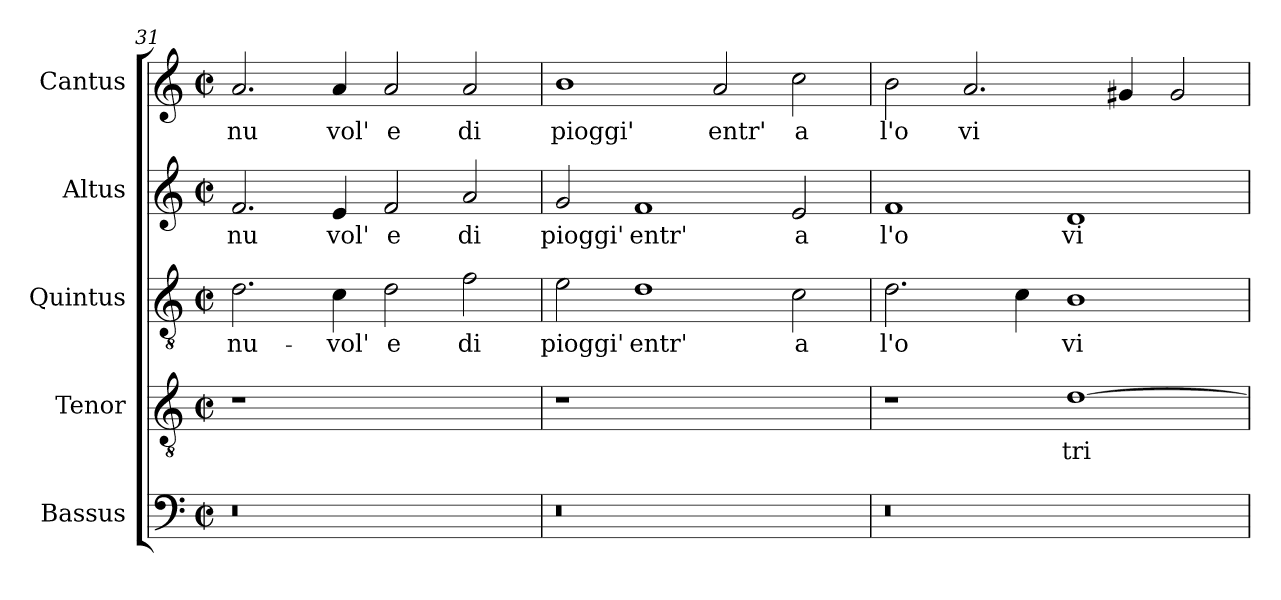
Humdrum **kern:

**kern	**kern	**text	**kern	**text	**kern	**text	**kern	**text
*part5	*part4	*part4	*part3	*part3	*part2	*part2	*part1	*part1
*staff5	*staff4	*staff4	*staff3	*staff3	*staff2	*staff2	*staff1	*staff1
*I"Bassus	*I"Tenor	*	*I"Quintus	*	*I"Altus	*	*I"Cantus	*
*clefF4	*clefGv2	*	*clefGv2	*	*clefG2	*	*clefG2	*
*k[]	*k[]	*	*k[]	*	*k[]	*	*k[]	*
*C:	*C:	*	*C:	*	*C:	*	*C:	*
*M2/2	*M2/2	*	*M2/2	*	*M2/2	*	*M2/2	*
*met(c|)	*met(c|)	*	*met(c|)	*	*met(c|)	*	*met(c|)	*
=31	=31	=31	=31	=31	=31	=31	=31	=31
!	!	!	!	!LO:LY:b:cj	!	!LO:LY:b:cj	!	!LO:LY:b:cj
0r	1r	.	2.d\	nu-	2.f/	nu	2.a/	nu
!	!	!	!	!LO:LY:b:cj	!	!LO:LY:b:cj	!	!LO:LY:b:cj
.	.	.	4c\	-vol'	4e/	vol'	4a/	vol'
!	!	!	!	!LO:LY:b:cj	!	!LO:LY:b:cj	!	!LO:LY:b:cj
.	1ryy	.	2d\	e	2f/	e	2a/	e
!	!	!	!	!LO:LY:b:cj	!	!LO:LY:b:cj	!	!LO:LY:b:cj
.	.	.	2f\	di	2a/	di	2a/	di
=32	=32	=32	=32	=32	=32	=32	=32	=32
!	!	!	!	!LO:LY:b:cj	!	!LO:LY:b:cj	!	!LO:LY:b:cj
0r	1r	.	2e\	pioggi'	2g/	pioggi'	1b	pioggi'
!	!	!	!	!LO:LY:b:cj	!	!LO:LY:b:cj	!	!
.	.	.	1d	entr'	1f	entr'	.	.
!	!	!	!	!	!	!	!	!LO:LY:b:cj
.	1ryy	.	.	.	.	.	2a/	entr'
!	!	!	!	!LO:LY:b:cj	!	!LO:LY:b:cj	!	!LO:LY:b:cj
.	.	.	2c\	a	2e/	a	2cc\	a
=33	=33	=33	=33	=33	=33	=33	=33	=33
!	!	!	!	!LO:LY:b:cj	!	!LO:LY:b:cj	!	!LO:LY:b:cj
0r	1r	.	2.d\	l'o-	1f	l'o	2b\	l'o
!	!	!	!	!	!	!	!	!LO:LY:b:cj
.	.	.	.	.	.	.	2.a/	vi
!	!	!	!	!LO:LY:b:cj	!	!	!	!
.	.	.	4c\	--	.	.	.	.
!	!	!LO:LY:b:cj	!	!LO:LY:b:cj	!	!LO:LY:b:cj	!	!
.	[>1d	tri-	1B	-vi-	1d	vi	.	.
!	!	!	!	!	!	!	!	!LO:LY:b:cj
.	.	.	.	.	.	.	4g#/	.
!	!	!	!	!	!	!	!	!LO:LY:b:cj
.	.	.	.	.	.	.	2g#/	.
=	=	=	=	=	=	=	=	=
*-	*-	*-	*-	*-	*-	*-	*-	*-
